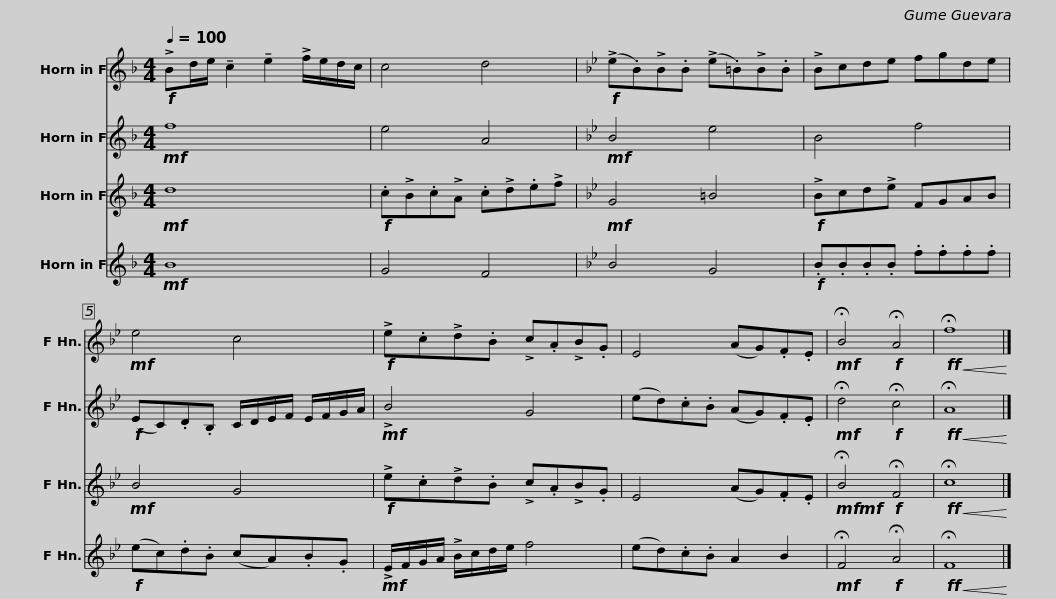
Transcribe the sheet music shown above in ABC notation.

X:1
%%score 1 2 3 4
L:1/8
Q:1/4=100
M:4/4
I:linebreak $
K:none
V:1 treble transpose=-7
V:2 treble transpose=-7
V:3 treble transpose=-7
V:4 treble transpose=-7
V:1
[K:F]!f! !>!Bd/e/ !tenuto!c2 !tenuto!e2 !>!f/e/d/c/ | c4 d4 |[K:Bb]!f! (!>!e.B)!>!B.B (!>!e.=B)!>!B.B | !>!Bcde fgde |$!mf! e4 c4 | %5
!f! !>!e.c!>!d.B !>!c.A!>!B.G | E4 (AG).F.E |!mf! !fermata!B4!f! !fermata!A4 |!ff!!<(! !fermata!f8!<)! |] %9
V:2
[K:F]!mf! f8 | e4 A4 |[K:Bb]!mf! B4 e4 | B4 f4 |$!f! (EC).D.B, C/D/E/F/ E/F/G/A/ | %5
!mf! !>!B4 G4 | (ed).c.B (AG).F.E |!mf! !fermata!d4!f! !fermata!c4 |!ff!!<(! !fermata!A8!<)! |] %9
V:3
[K:F]!mf! d8 |!f! .c!>!B.c!>!A .c!>!d.e!>!f |[K:Bb]!mf! G4 =B4 |!f! !>!Bcd!>!e FGAB |$!mf! B4 G4 | %5
!f! !>!e.c!>!d.B !>!c.A!>!B.G | E4 (AG).F.E |!mf!!mf! !fermata!B4!f! !fermata!F4 |!ff!!<(! !fermata!c8!<)! |] %9
V:4
[K:F]!mf! B8 | G4 F4 |[K:Bb] B4 G4 |!f! .B.B.B.B .f.f.f.f |$!f! (ec).d.B (cA).B.G | %5
!mf! !>!E/F/G/A/ !>!B/c/d/e/ f4 | (ed).c.B A2 B2 |!mf! !fermata!F4!f! !fermata!A4 |!ff!!<(! !fermata!F8!<)! |] %9
